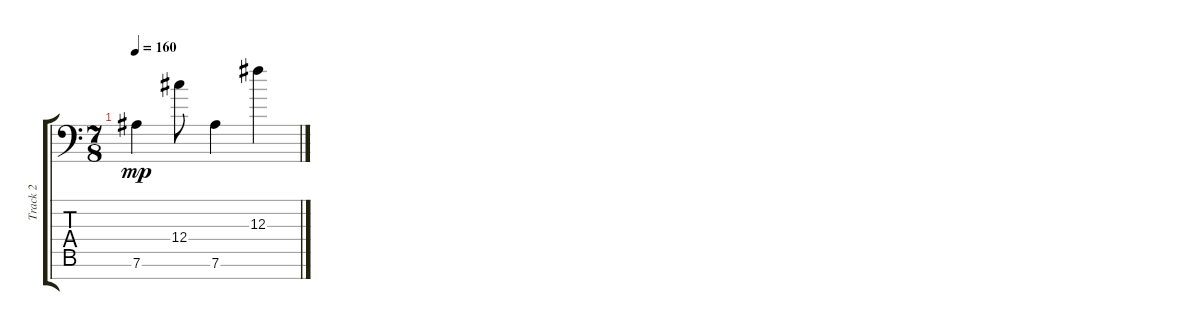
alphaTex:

\track ("Track 2" "Track 2") {instrument distortionguitar}
\staff {score tabs}
\tuning (Eb4 Bb3 Gb3 Db3 Ab2 Eb2 Bb1) {hide}
\ts (7 8)
\tempo 160
\clef f4
\ks c
7.6.4{dy mp} 12.4.8 7.6.4 12.3.4
